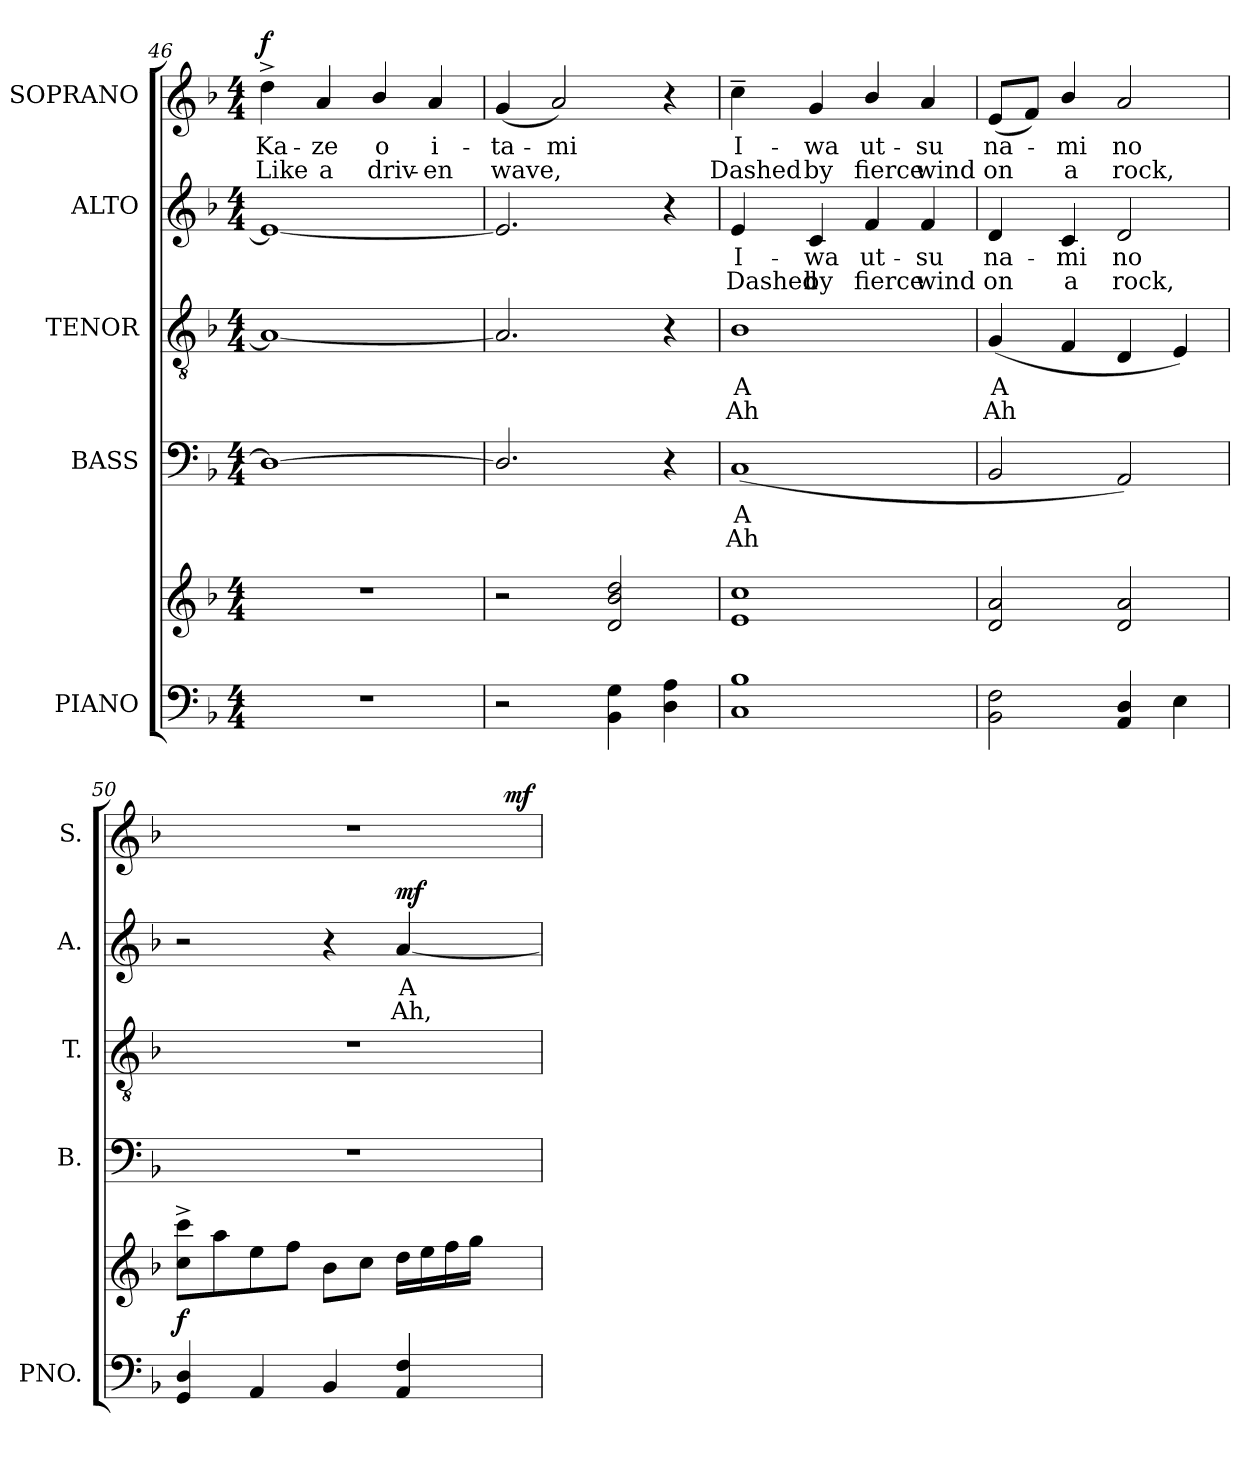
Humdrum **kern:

**kern	**kern	**dynam	**kern	**text	**text	**kern	**text	**text	**kern	**text	**text	**dynam	**kern	**text	**text	**dynam
*part5	*part5	*part5	*part4	*part4	*part4	*part3	*part3	*part3	*part2	*part2	*part2	*part2	*part1	*part1	*part1	*part1
*staff6	*staff5	*staff5/6	*staff4	*staff4	*staff4	*staff3	*staff3	*staff3	*staff2	*staff2	*staff2	*staff2	*staff1	*staff1	*staff1	*staff1
*I"PIANO	*	*	*I"BASS	*	*	*I"TENOR	*	*	*I"ALTO	*	*	*	*I"SOPRANO	*	*	*
*I'PNO.	*	*	*I'B.	*	*	*I'T.	*	*	*I'A.	*	*	*	*I'S.	*	*	*
*clefF4	*clefG2	*	*clefF4	*	*	*clefGv2	*	*	*clefG2	*	*	*	*clefG2	*	*	*
*	*	*	*	*	*	*ITrd7c12	*	*	*	*	*	*	*	*	*	*
*k[b-]	*k[b-]	*	*k[b-]	*	*	*k[b-]	*	*	*k[b-]	*	*	*	*k[b-]	*	*	*
*d:	*d:	*	*d:	*	*	*d:	*	*	*d:	*	*	*	*d:	*	*	*
*M4/4	*M4/4	*	*M4/4	*	*	*M4/4	*	*	*M4/4	*	*	*	*M4/4	*	*	*
=46	=46	=46	=46	=46	=46	=46	=46	=46	=46	=46	=46	=46	=46	=46	=46	=46
!	!	!	!	!	!	!	!	!	!	!	!	!	!	!LO:LY:b:color=#000000	!LO:LY:b:color=#000000	!
1r	1r	.	1Di_	.	.	1AAi_	.	.	1ei_	.	.	.	4dd^i\	Ka-	Like	f
!	!	!	!	!	!	!	!	!	!	!	!	!	!	!LO:LY:b:color=#000000	!LO:LY:b:color=#000000	!
.	.	.	.	.	.	.	.	.	.	.	.	.	4ai/	-ze	a	.
!	!	!	!	!	!	!	!	!	!	!	!	!	!	!LO:LY:b:color=#000000	!LO:LY:b:color=#000000	!
.	.	.	.	.	.	.	.	.	.	.	.	.	4b-i/	o	driv-	.
!	!	!	!	!	!	!	!	!	!	!	!	!	!	!LO:LY:b:color=#000000	!LO:LY:b:color=#000000	!
.	.	.	.	.	.	.	.	.	.	.	.	.	4ai/	i-	-en	.
=47	=47	=47	=47	=47	=47	=47	=47	=47	=47	=47	=47	=47	=47	=47	=47	=47
!	!	!	!	!	!	!	!	!	!	!	!	!	!	!LO:LY:b:color=#000000	!LO:LY:b:color=#000000	!
2r	2r	.	2.Di/]	.	.	2.AAi/]	.	.	2.ei/]	.	.	.	(4gi/	-ta-	wave,	.
!	!	!	!	!	!	!	!	!	!	!	!	!	!	!LO:LY:b:color=#000000	!	!
.	.	.	.	.	.	.	.	.	.	.	.	.	2ai/)	-mi	.	.
4BB-i\ 4Gi	2di/ 2b-i 2ddi	.	.	.	.	.	.	.	.	.	.	.	.	.	.	.
4Di\ 4Ai	.	.	4r	.	.	4r	.	.	4r	.	.	.	4r	.	.	.
=48	=48	=48	=48	=48	=48	=48	=48	=48	=48	=48	=48	=48	=48	=48	=48	=48
!	!	!	!	!LO:LY:b:color=#000000	!LO:LY:b:color=#000000	!	!	!	!	!	!	!	!	!	!	!
!	!	!	!	!	!	!	!LO:LY:b:color=#000000	!LO:LY:b:color=#000000	!	!	!	!	!	!	!	!
!	!	!	!	!	!	!	!	!	!	!LO:LY:b:color=#000000	!LO:LY:b:color=#000000	!	!	!	!	!
!	!	!	!	!	!	!	!	!	!	!	!	!	!	!LO:LY:b:color=#000000	!LO:LY:b:color=#000000	!
1Ci 1B-i	1ei 1cci	.	(1Ci	A	Ah	1BB-i	A	Ah	4ei/	I-	Dashed	.	4cc~i\	I-	Dashed	.
!	!	!	!	!	!	!	!	!	!	!LO:LY:b:color=#000000	!LO:LY:b:color=#000000	!	!	!	!	!
!	!	!	!	!	!	!	!	!	!	!	!	!	!	!LO:LY:b:color=#000000	!LO:LY:b:color=#000000	!
.	.	.	.	.	.	.	.	.	4ci/	-wa	by	.	4gi/	-wa	by	.
!	!	!	!	!	!	!	!	!	!	!LO:LY:b:color=#000000	!LO:LY:b:color=#000000	!	!	!	!	!
!	!	!	!	!	!	!	!	!	!	!	!	!	!	!LO:LY:b:color=#000000	!LO:LY:b:color=#000000	!
.	.	.	.	.	.	.	.	.	4fi/	ut-	fierce	.	4b-i/	ut-	fierce	.
!	!	!	!	!	!	!	!	!	!	!LO:LY:b:color=#000000	!LO:LY:b:color=#000000	!	!	!	!	!
!	!	!	!	!	!	!	!	!	!	!	!	!	!	!LO:LY:b:color=#000000	!LO:LY:b:color=#000000	!
.	.	.	.	.	.	.	.	.	4fi/	-su	wind	.	4ai/	-su	wind	.
=49	=49	=49	=49	=49	=49	=49	=49	=49	=49	=49	=49	=49	=49	=49	=49	=49
!	!	!	!	!	!	!	!LO:LY:b:color=#000000	!LO:LY:b:color=#000000	!	!	!	!	!	!	!	!
!	!	!	!	!	!	!	!	!	!	!LO:LY:b:color=#000000	!LO:LY:b:color=#000000	!	!	!	!	!
!	!	!	!	!	!	!	!	!	!	!	!	!	!	!LO:LY:b:color=#000000	!LO:LY:b:color=#000000	!
2BB-i\ 2Fi	2di/ 2ai	.	2BB-i/	.	.	(4GGi/	A	Ah	4di/	na-	on	.	(8ei/L	na-	on	.
.	.	.	.	.	.	.	.	.	.	.	.	.	8fi/J)	.	.	.
!	!	!	!	!	!	!	!	!	!	!LO:LY:b:color=#000000	!LO:LY:b:color=#000000	!	!	!	!	!
!	!	!	!	!	!	!	!	!	!	!	!	!	!	!LO:LY:b:color=#000000	!LO:LY:b:color=#000000	!
.	.	.	.	.	.	4FFi/	.	.	4ci/	-mi	a	.	4b-i/	-mi	a	.
!	!	!	!	!	!	!	!	!	!	!LO:LY:b:color=#000000	!LO:LY:b:color=#000000	!	!	!	!	!
!	!	!	!	!	!	!	!	!	!	!	!	!	!	!LO:LY:b:color=#000000	!LO:LY:b:color=#000000	!
4AAi/ 4Di	2di/ 2ai	.	2AAi/)	.	.	4DDi/	.	.	2di/	no	rock,	.	2ai/	no	rock,	.
4Ei\	.	.	.	.	.	4EEi/)	.	.	.	.	.	.	.	.	.	.
!!LO:PB:g=z
=50	=50	=50	=50	=50	=50	=50	=50	=50	=50	=50	=50	=50	=50	=50	=50	=50
*	*	*	*	*	*	*	*	*	*	*	*	*	*^	*	*	*
4GGi/ 4Di	8cci\^ 8ccci^L	f	1r	.	.	1r	.	.	2r	.	.	.	1r	2ryy	.	.	.
.	8aai\	.	.	.	.	.	.	.	.	.	.	.	.	.	.	.	.
4AAi/	8eei\	.	.	.	.	.	.	.	.	.	.	.	.	.	.	.	.
.	8ffi\J	.	.	.	.	.	.	.	.	.	.	.	.	.	.	.	.
4BB-i/	8b-i\L	.	.	.	.	.	.	.	4r	.	.	.	.	4ryy	.	.	.
.	8cci\J	.	.	.	.	.	.	.	.	.	.	.	.	.	.	.	.
!	!	!	!	!	!	!	!	!	!	!LO:LY:b:color=#000000	!LO:LY:b:color=#000000	!	!	!	!	!	!
4AAi/ 4Fi	16ddi\LL	.	.	.	.	.	.	.	[4ai/	A	Ah,	mf	.	8ryy	.	.	.
.	16eei\	.	.	.	.	.	.	.	.	.	.	.	.	.	.	.	.
.	16ffi\	.	.	.	.	.	.	.	.	.	.	.	.	16ryy	.	.	.
.	16ggi\JJ	.	.	.	.	.	.	.	.	.	.	.	.	32ryy	.	.	.
.	.	.	.	.	.	.	.	.	.	.	.	.	.	64ryy	.	.	.
.	.	.	.	.	.	.	.	.	.	.	.	.	.	128...ryy	.	.	.
.	.	.	.	.	.	.	.	.	.	.	.	.	.	1024ryy	.	.	mf
*	*	*	*	*	*	*	*	*	*	*	*	*	*v	*v	*	*	*
=	=	=	=	=	=	=	=	=	=	=	=	=	=	=	=	=
*-	*-	*-	*-	*-	*-	*-	*-	*-	*-	*-	*-	*-	*-	*-	*-	*-
